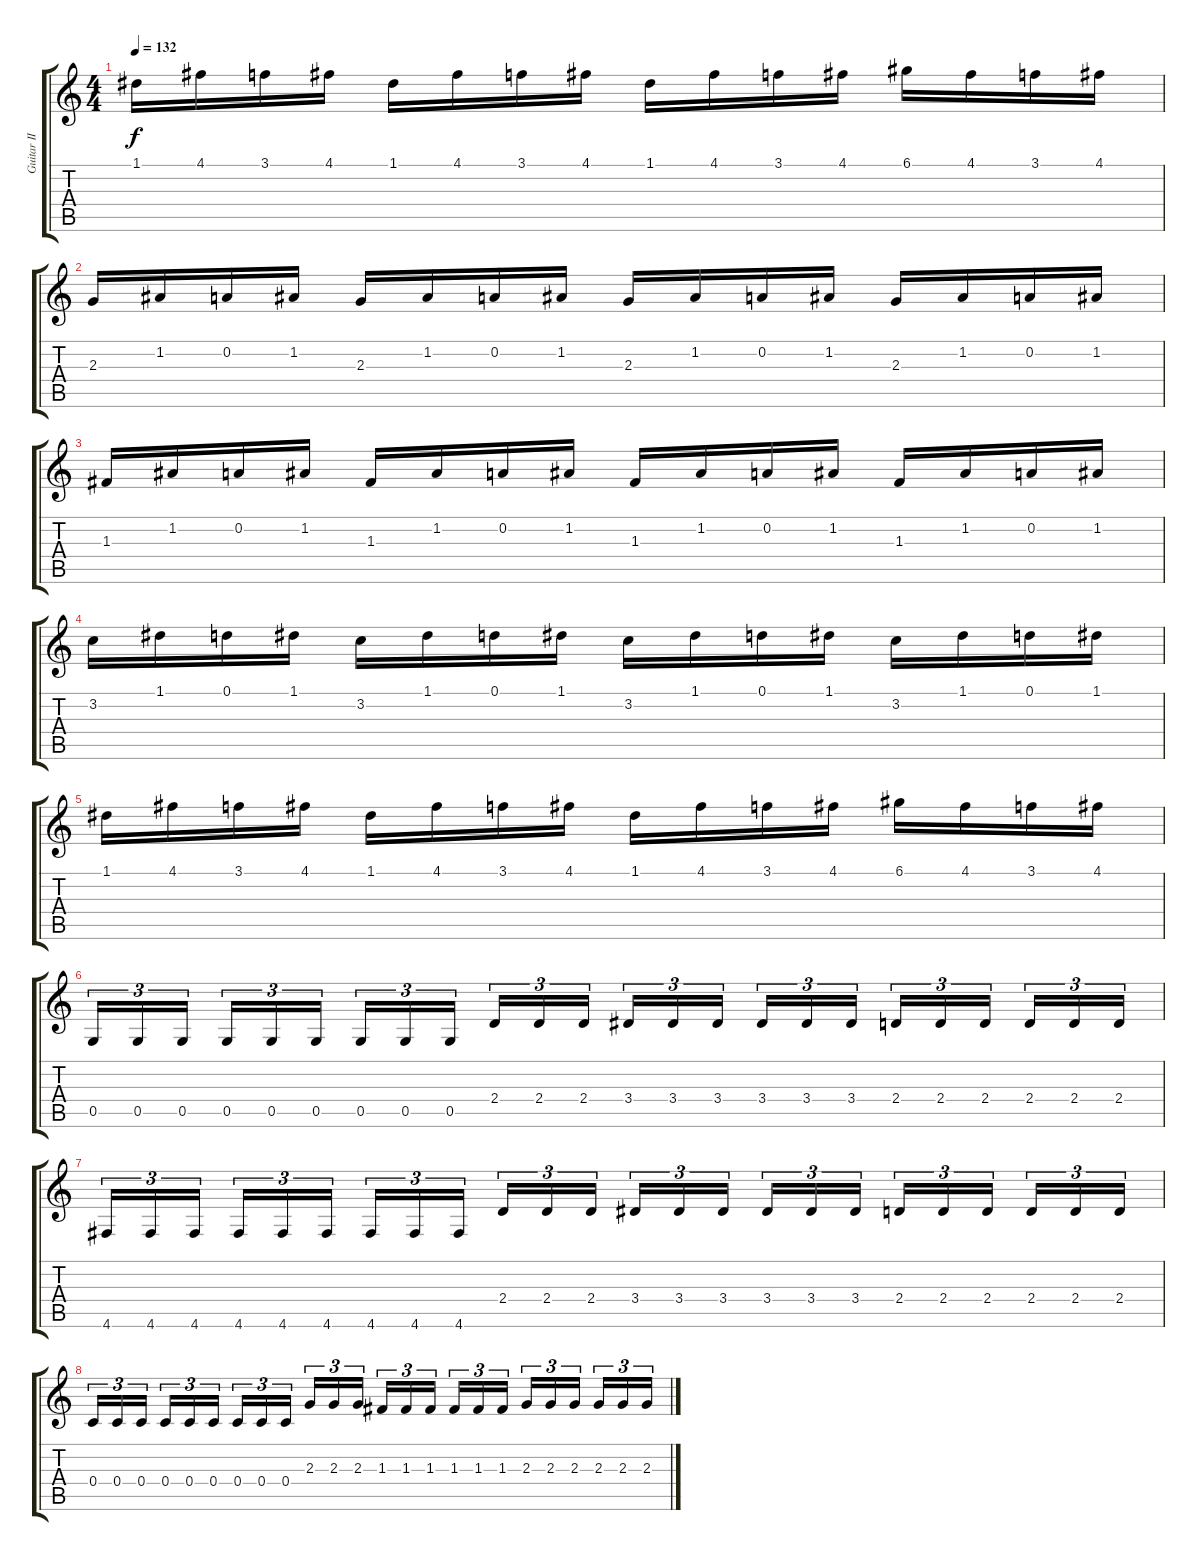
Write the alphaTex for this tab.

\track ("Guitar II" "Guitar II") {instrument distortionguitar}
\staff {score tabs}
\tuning (D4 A3 F3 C3 G2 D2) {hide}
\ts (4 4)
\tempo 132
\clef g2
\ks c
1.1.16{dy f} 4.1.16 3.1.16 4.1.16 1.1.16 4.1.16 3.1.16 4.1.16 1.1.16 4.1.16 3.1.16 4.1.16 6.1.16 4.1.16 3.1.16 4.1.16 |
2.3.16 1.2.16 0.2.16 1.2.16 2.3.16 1.2.16 0.2.16 1.2.16 2.3.16 1.2.16 0.2.16 1.2.16 2.3.16 1.2.16 0.2.16 1.2.16 |
1.3.16 1.2.16 0.2.16 1.2.16 1.3.16 1.2.16 0.2.16 1.2.16 1.3.16 1.2.16 0.2.16 1.2.16 1.3.16 1.2.16 0.2.16 1.2.16 |
3.2.16 1.1.16 0.1.16 1.1.16 3.2.16 1.1.16 0.1.16 1.1.16 3.2.16 1.1.16 0.1.16 1.1.16 3.2.16 1.1.16 0.1.16 1.1.16 |
1.1.16 4.1.16 3.1.16 4.1.16 1.1.16 4.1.16 3.1.16 4.1.16 1.1.16 4.1.16 3.1.16 4.1.16 6.1.16 4.1.16 3.1.16 4.1.16 |
0.5.16{tu (3 2)} 0.5.16{tu (3 2)} 0.5.16{tu (3 2)} 0.5.16{tu (3 2)} 0.5.16{tu (3 2)} 0.5.16{tu (3 2)} 0.5.16{tu (3 2)} 0.5.16{tu (3 2)} 0.5.16{tu (3 2)} 2.4.16{tu (3 2)} 2.4.16{tu (3 2)} 2.4.16{tu (3 2)} 3.4.16{tu (3 2)} 3.4.16{tu (3 2)} 3.4.16{tu (3 2)} 3.4.16{tu (3 2)} 3.4.16{tu (3 2)} 3.4.16{tu (3 2)} 2.4.16{tu (3 2)} 2.4.16{tu (3 2)} 2.4.16{tu (3 2)} 2.4.16{tu (3 2)} 2.4.16{tu (3 2)} 2.4.16{tu (3 2)} |
4.6.16{tu (3 2)} 4.6.16{tu (3 2)} 4.6.16{tu (3 2)} 4.6.16{tu (3 2)} 4.6.16{tu (3 2)} 4.6.16{tu (3 2)} 4.6.16{tu (3 2)} 4.6.16{tu (3 2)} 4.6.16{tu (3 2)} 2.4.16{tu (3 2)} 2.4.16{tu (3 2)} 2.4.16{tu (3 2)} 3.4.16{tu (3 2)} 3.4.16{tu (3 2)} 3.4.16{tu (3 2)} 3.4.16{tu (3 2)} 3.4.16{tu (3 2)} 3.4.16{tu (3 2)} 2.4.16{tu (3 2)} 2.4.16{tu (3 2)} 2.4.16{tu (3 2)} 2.4.16{tu (3 2)} 2.4.16{tu (3 2)} 2.4.16{tu (3 2)} |
0.4.16{tu (3 2)} 0.4.16{tu (3 2)} 0.4.16{tu (3 2)} 0.4.16{tu (3 2)} 0.4.16{tu (3 2)} 0.4.16{tu (3 2)} 0.4.16{tu (3 2)} 0.4.16{tu (3 2)} 0.4.16{tu (3 2)} 2.3.16{tu (3 2)} 2.3.16{tu (3 2)} 2.3.16{tu (3 2)} 1.3.16{tu (3 2)} 1.3.16{tu (3 2)} 1.3.16{tu (3 2)} 1.3.16{tu (3 2)} 1.3.16{tu (3 2)} 1.3.16{tu (3 2)} 2.3.16{tu (3 2)} 2.3.16{tu (3 2)} 2.3.16{tu (3 2)} 2.3.16{tu (3 2)} 2.3.16{tu (3 2)} 2.3.16{tu (3 2)}
